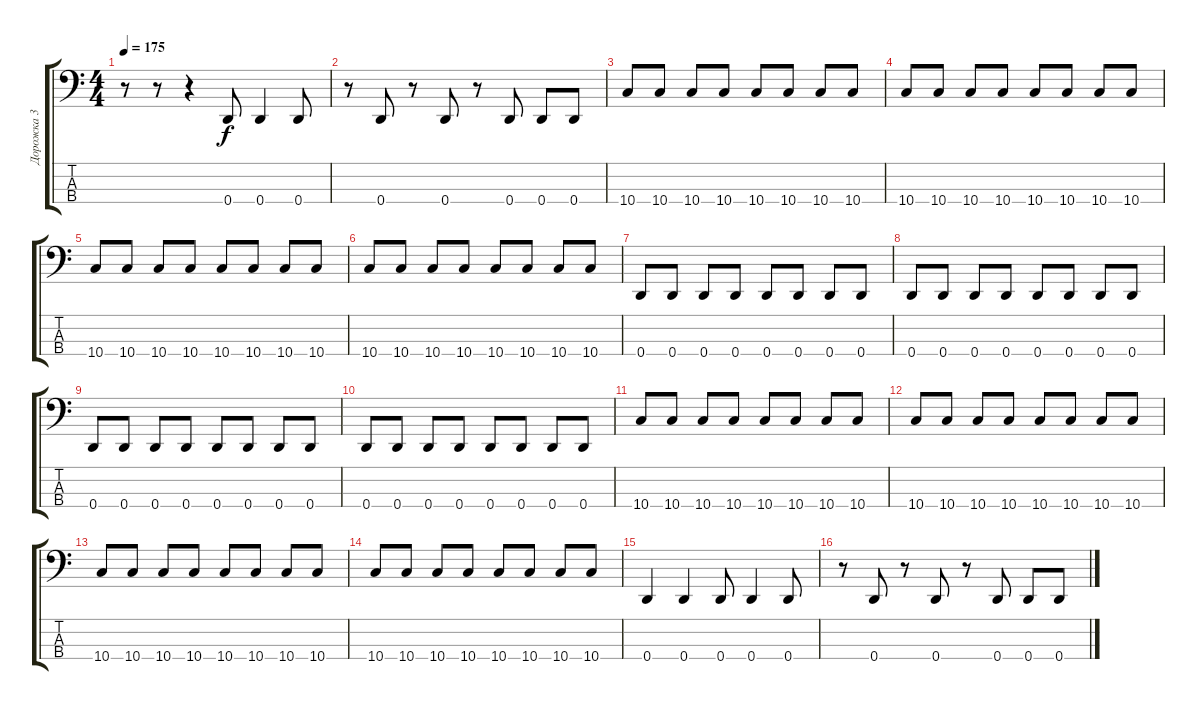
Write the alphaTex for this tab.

\track ("Дорожка 3" "Дорожка 3") {instrument electricbasspick}
\staff {score tabs}
\tuning (G2 D2 A1 D1) {hide}
\ts (4 4)
\tempo 175
\clef f4
\ks c
r.8{dy f} r.8 r.4 0.4.8 0.4.4 0.4.8 |
r.8 0.4.8 r.8 0.4.8 r.8 0.4.8 0.4.8 0.4.8 |
10.4.8 10.4.8 10.4.8 10.4.8 10.4.8 10.4.8 10.4.8 10.4.8 |
10.4.8 10.4.8 10.4.8 10.4.8 10.4.8 10.4.8 10.4.8 10.4.8 |
10.4.8 10.4.8 10.4.8 10.4.8 10.4.8 10.4.8 10.4.8 10.4.8 |
10.4.8 10.4.8 10.4.8 10.4.8 10.4.8 10.4.8 10.4.8 10.4.8 |
0.4.8 0.4.8 0.4.8 0.4.8 0.4.8 0.4.8 0.4.8 0.4.8 |
0.4.8 0.4.8 0.4.8 0.4.8 0.4.8 0.4.8 0.4.8 0.4.8 |
0.4.8 0.4.8 0.4.8 0.4.8 0.4.8 0.4.8 0.4.8 0.4.8 |
0.4.8 0.4.8 0.4.8 0.4.8 0.4.8 0.4.8 0.4.8 0.4.8 |
10.4.8 10.4.8 10.4.8 10.4.8 10.4.8 10.4.8 10.4.8 10.4.8 |
10.4.8 10.4.8 10.4.8 10.4.8 10.4.8 10.4.8 10.4.8 10.4.8 |
10.4.8 10.4.8 10.4.8 10.4.8 10.4.8 10.4.8 10.4.8 10.4.8 |
10.4.8 10.4.8 10.4.8 10.4.8 10.4.8 10.4.8 10.4.8 10.4.8 |
0.4.4 0.4.4 0.4.8 0.4.4 0.4.8 |
r.8 0.4.8 r.8 0.4.8 r.8 0.4.8 0.4.8 0.4.8
